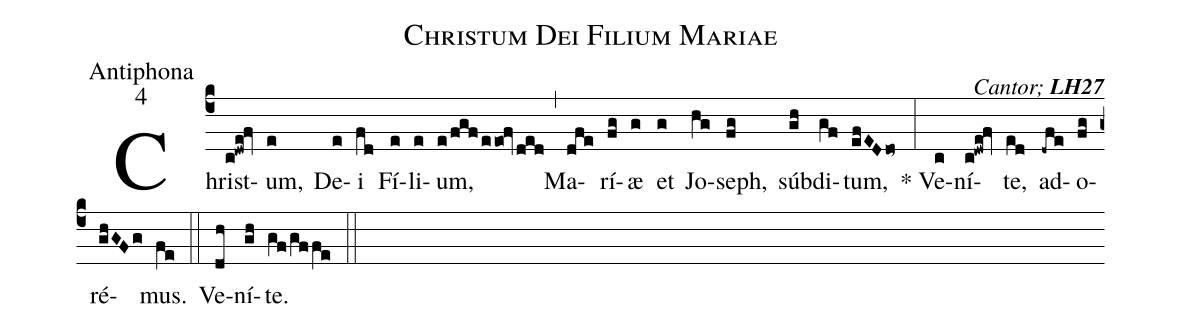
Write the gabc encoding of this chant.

name:Christum Dei Filium Mariae;
office-part:Antiphona;
mode:4;
commentary: {\itshape\mdseries  Cantor;\/} {\bfseries LH27};
%%
(c4) Christ(c!dwe!fv)um,(e) De(e)i(fd) Fí(e)li(e)um,(e/fgf/eeo0!fvded) (,)
Ma(dfe)rí(fg)æ(g) et(g) Jo(hg)seph,(fg) súb(gh)di(gf)tum,(efEDdo~) (:)
<sp>*</sp> Ve(c)ní(c!dwe!fv)te,(ed) ad(-dfe)o(fg)ré(ghGFg)mus.(fe) (::)
Ve(dh)ní(gh)te.(gf/gffe) (::)
